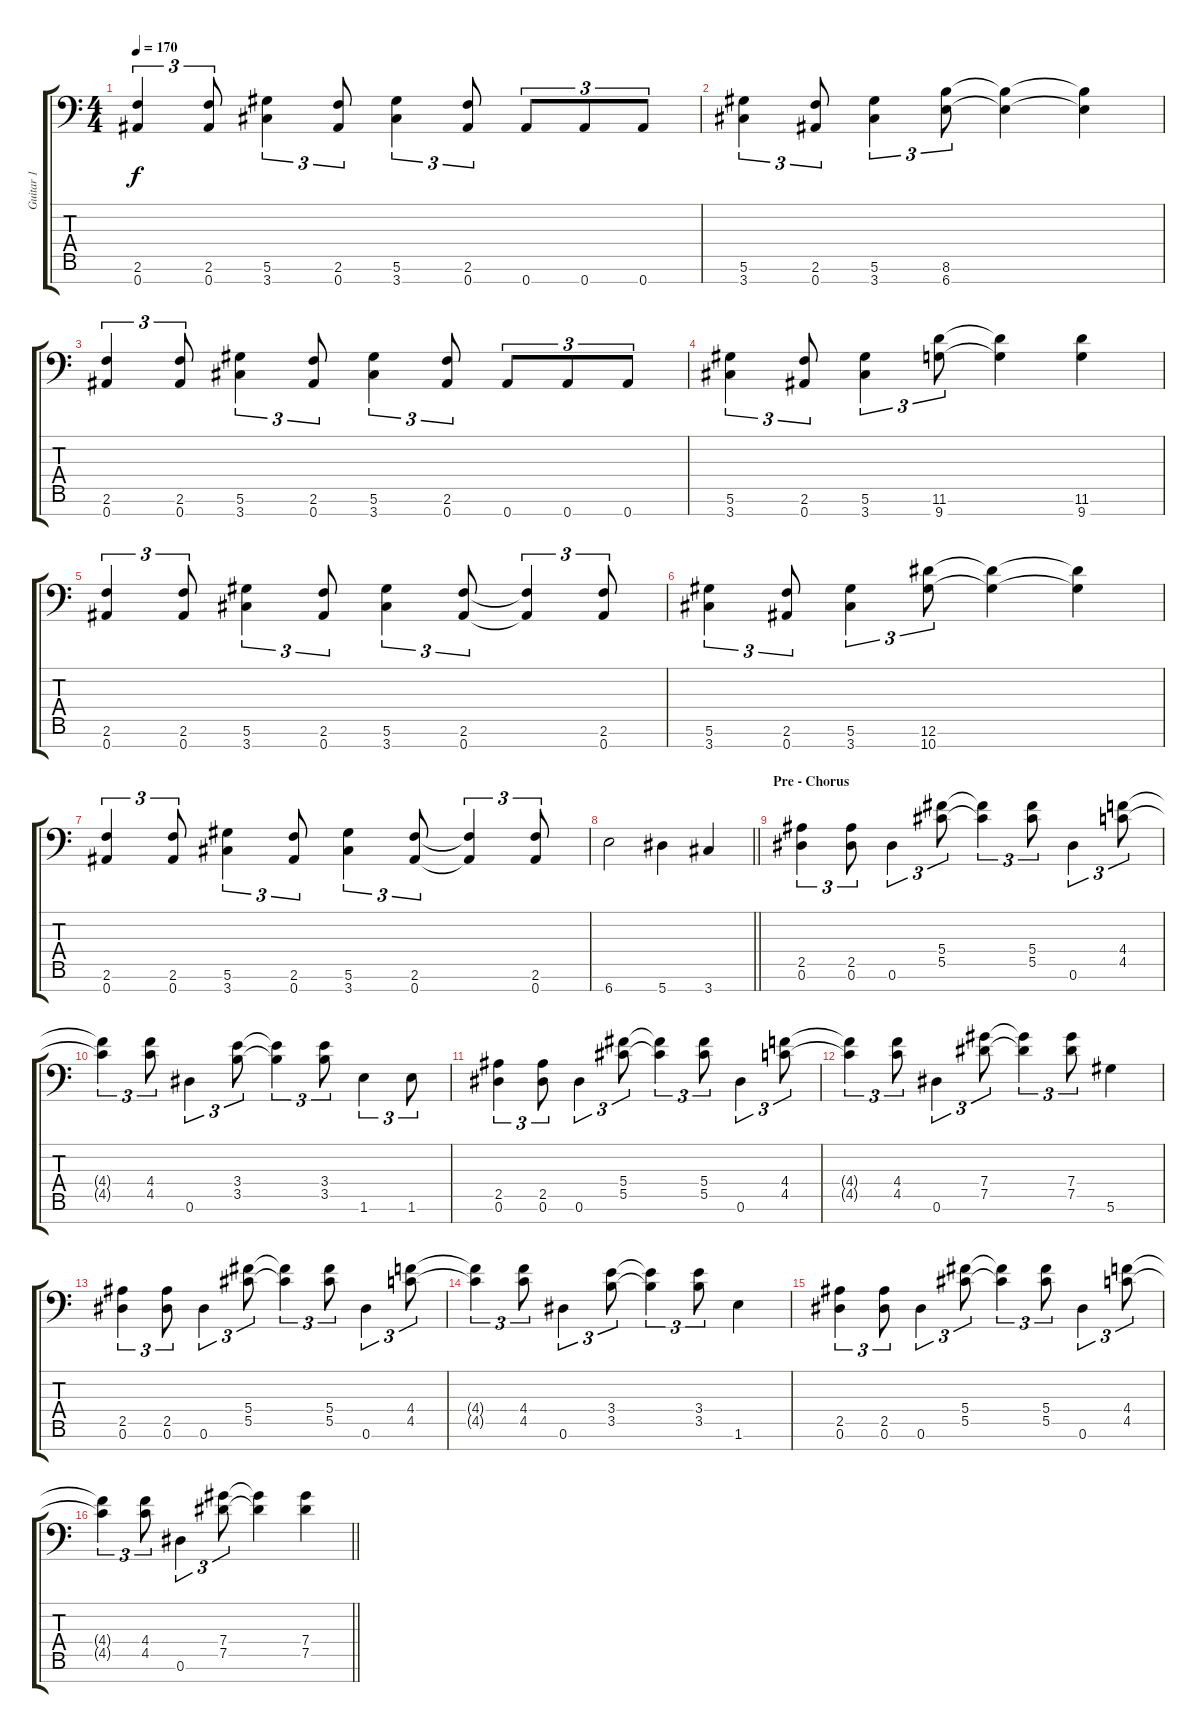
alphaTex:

\track ("Guitar 1" "Guitar 1") {instrument distortionguitar}
\staff {score tabs}
\tuning (Eb4 Bb3 Gb3 Db3 Ab2 Eb2 Bb1) {hide}
\ts (4 4)
\tempo 170
\clef f4
\ks c
(2.6 0.7).4{tu (3 2) dy f} (2.6 0.7).8{tu (3 2)} (5.6 3.7).4{tu (3 2)} (2.6 0.7).8{tu (3 2)} (5.6 3.7).4{tu (3 2)} (2.6 0.7).8{tu (3 2)} 0.7.8{tu (3 2)} 0.7.8{tu (3 2)} 0.7.8{tu (3 2)} |
(5.6 3.7).4{tu (3 2)} (2.6 0.7).8{tu (3 2)} (5.6 3.7).4{tu (3 2)} (8.6 6.7).8{tu (3 2)} (8.6{t} 6.7{t}).4 (8.6{t} 6.7{t}).4 |
(2.6 0.7).4{tu (3 2)} (2.6 0.7).8{tu (3 2)} (5.6 3.7).4{tu (3 2)} (2.6 0.7).8{tu (3 2)} (5.6 3.7).4{tu (3 2)} (2.6 0.7).8{tu (3 2)} 0.7.8{tu (3 2)} 0.7.8{tu (3 2)} 0.7.8{tu (3 2)} |
(5.6 3.7).4{tu (3 2)} (2.6 0.7).8{tu (3 2)} (5.6 3.7).4{tu (3 2)} (11.6 9.7).8{tu (3 2)} (11.6{t} 9.7{t}).4 (11.6 9.7).4 |
(2.6 0.7).4{tu (3 2)} (2.6 0.7).8{tu (3 2)} (5.6 3.7).4{tu (3 2)} (2.6 0.7).8{tu (3 2)} (5.6 3.7).4{tu (3 2)} (2.6 0.7).8{tu (3 2)} (2.6{t} 0.7{t}).4{tu (3 2)} (2.6 0.7).8{tu (3 2)} |
(5.6 3.7).4{tu (3 2)} (2.6 0.7).8{tu (3 2)} (5.6 3.7).4{tu (3 2)} (12.6 10.7).8{tu (3 2)} (12.6{t} 10.7{t}).4 (12.6{t} 10.7{t}).4 |
(2.6 0.7).4{tu (3 2)} (2.6 0.7).8{tu (3 2)} (5.6 3.7).4{tu (3 2)} (2.6 0.7).8{tu (3 2)} (5.6 3.7).4{tu (3 2)} (2.6 0.7).8{tu (3 2)} (2.6{t} 0.7{t}).4{tu (3 2)} (2.6 0.7).8{tu (3 2)} |
\barLineRight lightlight
6.7.2 5.7.4 3.7.4 |
\section ("" "Pre - Chorus")
(2.5 0.6).4{tu (3 2)} (2.5 0.6).8{tu (3 2)} 0.6.4{tu (3 2)} (5.4 5.5).8{tu (3 2)} (5.4{t} 5.5{t}).4{tu (3 2)} (5.4 5.5).8{tu (3 2)} 0.6.4{tu (3 2)} (4.4 4.5).8{tu (3 2)} |
(4.4{t} 4.5{t}).4{tu (3 2)} (4.4 4.5).8{tu (3 2)} 0.6.4{tu (3 2)} (3.4 3.5).8{tu (3 2)} (3.4{t} 3.5{t}).4{tu (3 2)} (3.4 3.5).8{tu (3 2)} 1.6.4{tu (3 2)} 1.6.8{tu (3 2)} |
(2.5 0.6).4{tu (3 2)} (2.5 0.6).8{tu (3 2)} 0.6.4{tu (3 2)} (5.4 5.5).8{tu (3 2)} (5.4{t} 5.5{t}).4{tu (3 2)} (5.4 5.5).8{tu (3 2)} 0.6.4{tu (3 2)} (4.4 4.5).8{tu (3 2)} |
(4.4{t} 4.5{t}).4{tu (3 2)} (4.4 4.5).8{tu (3 2)} 0.6.4{tu (3 2)} (7.4 7.5).8{tu (3 2)} (7.4{t} 7.5{t}).4{tu (3 2)} (7.4 7.5).8{tu (3 2)} 5.6.4 |
(2.5 0.6).4{tu (3 2)} (2.5 0.6).8{tu (3 2)} 0.6.4{tu (3 2)} (5.4 5.5).8{tu (3 2)} (5.4{t} 5.5{t}).4{tu (3 2)} (5.4 5.5).8{tu (3 2)} 0.6.4{tu (3 2)} (4.4 4.5).8{tu (3 2)} |
(4.4{t} 4.5{t}).4{tu (3 2)} (4.4 4.5).8{tu (3 2)} 0.6.4{tu (3 2)} (3.4 3.5).8{tu (3 2)} (3.4{t} 3.5{t}).4{tu (3 2)} (3.4 3.5).8{tu (3 2)} 1.6.4 |
(2.5 0.6).4{tu (3 2)} (2.5 0.6).8{tu (3 2)} 0.6.4{tu (3 2)} (5.4 5.5).8{tu (3 2)} (5.4{t} 5.5{t}).4{tu (3 2)} (5.4 5.5).8{tu (3 2)} 0.6.4{tu (3 2)} (4.4 4.5).8{tu (3 2)} |
\barLineRight lightlight
(4.4{t} 4.5{t}).4{tu (3 2)} (4.4 4.5).8{tu (3 2)} 0.6.4{tu (3 2)} (7.4 7.5).8{tu (3 2)} (7.4{t} 7.5{t}).4 (7.4 7.5).4
